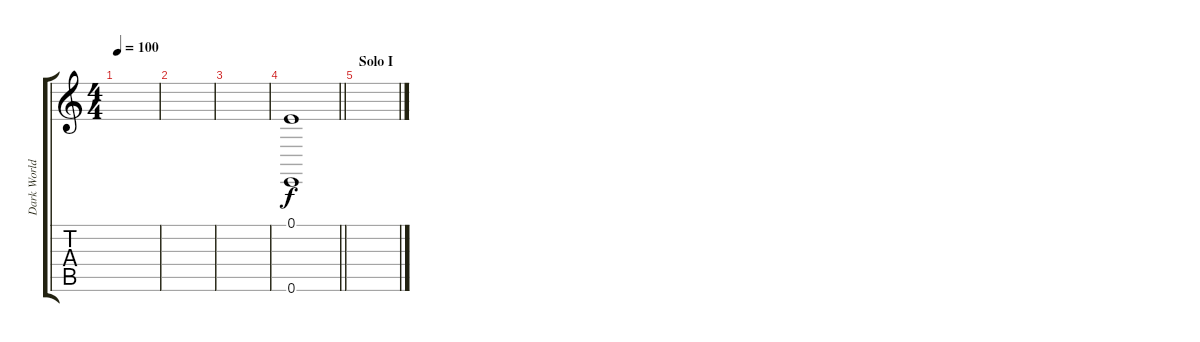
\track ("Dark World" "Dark World") {instrument synthstrings2}
\staff {score tabs}
\tuning (E4 B3 G3 D3 A2 E2) {hide}
\ts (4 4)
\tempo 100
\clef g2
\ks c
|
|
|
\barLineRight lightlight
(0.1 0.6).1 |
\section ("" "Solo I")
